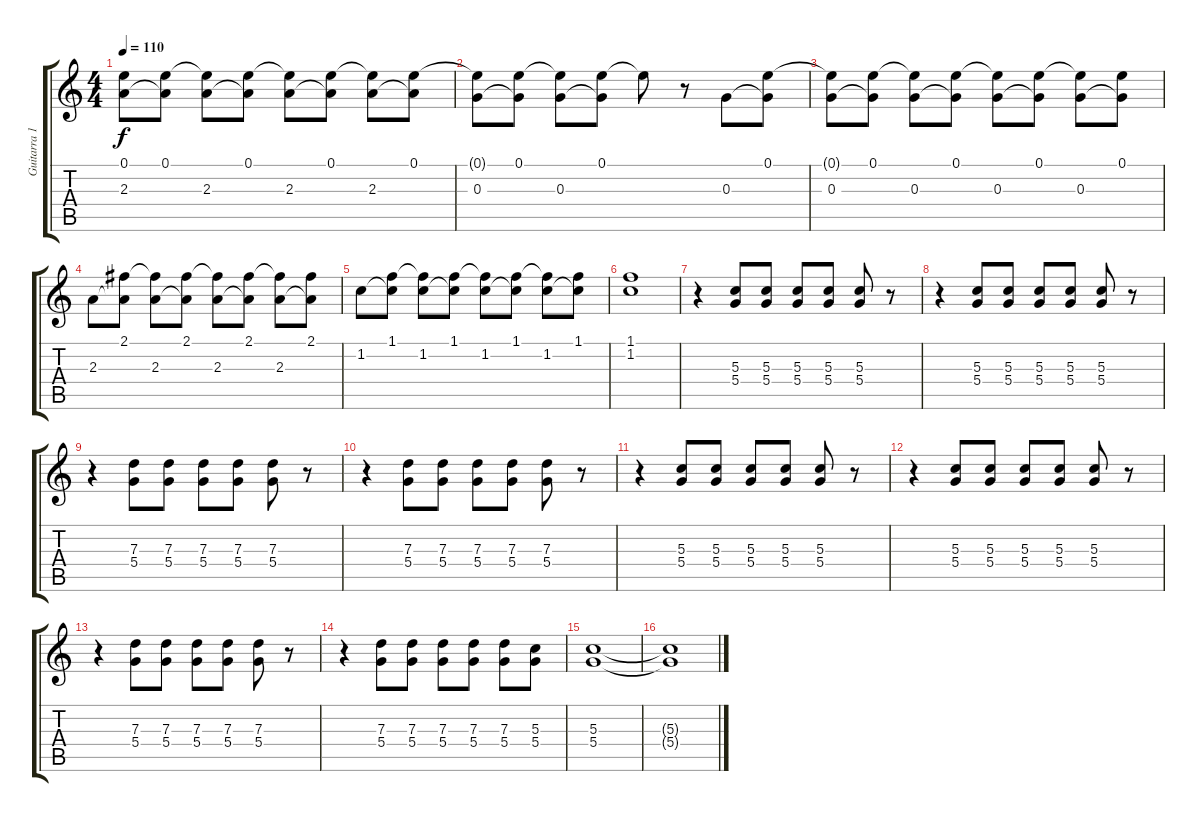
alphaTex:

\track ("Guitarra 1" "Guitarra 1") {instrument distortionguitar}
\staff {score tabs}
\tuning (E4 B3 G3 D3 A2 E2) {hide}
\ts (4 4)
\tempo 110
\clef g2
\ks c
(0.1{t} 2.3).8{dy f} (0.1 2.3{t}).8 (0.1{t} 2.3).8 (0.1 2.3{t}).8 (0.1{t} 2.3).8 (0.1 2.3{t}).8 (0.1{t} 2.3).8 (0.1 2.3{t}).8 |
(0.1{t} 0.3).8 (0.1 0.3{t}).8 (0.1{t} 0.3).8 (0.1 0.3{t}).8 0.1{t}.8 r.8 0.3.8 (0.1 0.3{t}).8 |
(0.1{t} 0.3).8 (0.1 0.3{t}).8 (0.1{t} 0.3).8 (0.1 0.3{t}).8 (0.1{t} 0.3).8 (0.1 0.3{t}).8 (0.1{t} 0.3).8 (0.1 0.3{t}).8 |
2.3.8 (2.1 2.3{t}).8 (2.1{t} 2.3).8 (2.1 2.3{t}).8 (2.1{t} 2.3).8 (2.1 2.3{t}).8 (2.1{t} 2.3).8 (2.1 2.3{t}).8 |
1.2.8 (1.1 1.2{t}).8 (1.1{t} 1.2).8 (1.1 1.2{t}).8 (1.1{t} 1.2).8 (1.1 1.2{t}).8 (1.1{t} 1.2).8 (1.1 1.2{t}).8 |
(1.1 1.2).1 |
r.4 (5.3 5.4).8 (5.3 5.4).8 (5.3 5.4).8 (5.3 5.4).8 (5.3 5.4).8 r.8 |
r.4 (5.3 5.4).8 (5.3 5.4).8 (5.3 5.4).8 (5.3 5.4).8 (5.3 5.4).8 r.8 |
r.4 (7.3 5.4).8 (7.3 5.4).8 (7.3 5.4).8 (7.3 5.4).8 (7.3 5.4).8 r.8 |
r.4 (7.3 5.4).8 (7.3 5.4).8 (7.3 5.4).8 (7.3 5.4).8 (7.3 5.4).8 r.8 |
r.4 (5.3 5.4).8 (5.3 5.4).8 (5.3 5.4).8 (5.3 5.4).8 (5.3 5.4).8 r.8 |
r.4 (5.3 5.4).8 (5.3 5.4).8 (5.3 5.4).8 (5.3 5.4).8 (5.3 5.4).8 r.8 |
r.4 (7.3 5.4).8 (7.3 5.4).8 (7.3 5.4).8 (7.3 5.4).8 (7.3 5.4).8 r.8 |
r.4 (7.3 5.4).8 (7.3 5.4).8 (7.3 5.4).8 (7.3 5.4).8 (7.3 5.4).8 (5.3 5.4).8 |
(5.3 5.4).1 |
(5.3{t} 5.4{t}).1
